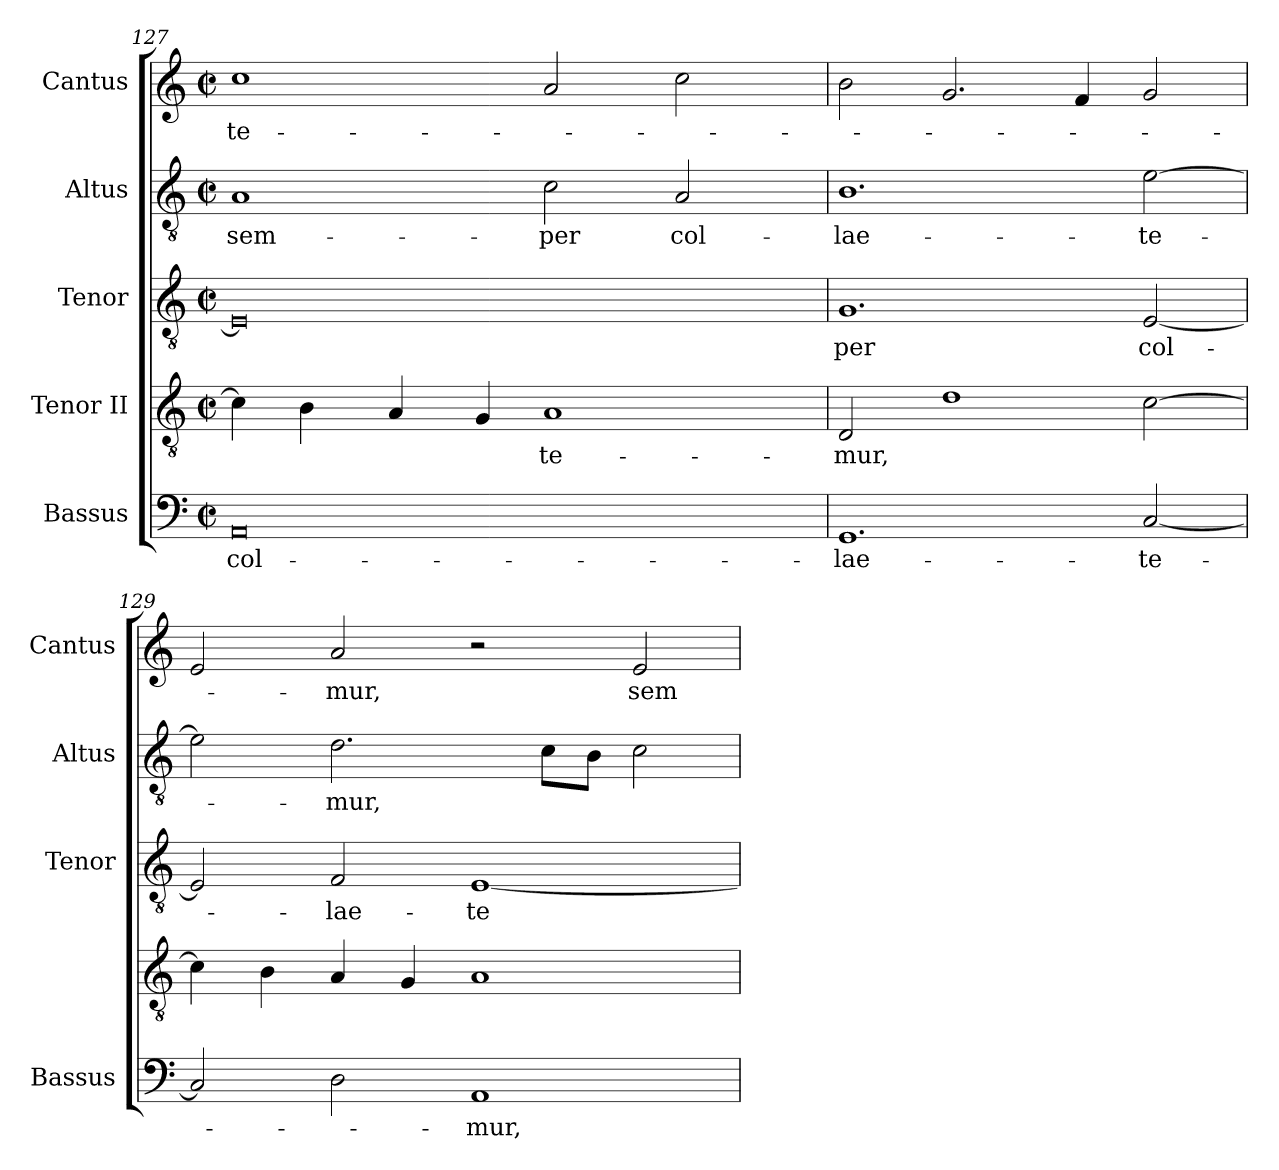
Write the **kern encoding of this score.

**kern	**text	**kern	**text	**kern	**text	**kern	**text	**kern	**text
*part5	*part5	*part4	*part4	*part3	*part3	*part2	*part2	*part1	*part1
*staff5	*staff5	*staff4	*staff4	*staff3	*staff3	*staff2	*staff2	*staff1	*staff1
*I"Bassus	*	*I"Tenor II	*	*I"Tenor	*	*I"Altus	*	*I"Cantus	*
*I'Bassus	*	*	*	*I'Tenor	*	*I'Altus	*	*I'Cantus	*
!!LO:PB:g=z
*clefF4	*	*clefGv2	*	*clefGv2	*	*clefGv2	*	*clefG2	*
*	*	*	*	*k[]	*	*k[]	*	*	*
*	*	*	*	*C:	*	*C:	*	*	*
*M2/2	*	*M2/2	*	*M2/2	*	*M2/2	*	*M2/2	*
*met(c|)	*	*met(c|)	*	*met(c|)	*	*met(c|)	*	*met(c|)	*
=127	=127	=127	=127	=127	=127	=127	=127	=127	=127
!	!LO:LY:b:cj	!	!	!	!	!	!LO:LY:b:cj	!	!LO:LY:b:cj
*	*	*^	*	*^	*	*	*	*	*
0AA	col-	4c\]	4.ryy	.	0E]	2ryy	.	1A	sem-	1cc	te-
.	.	4B\	.	.	.	.	.	.	.	.	.
.	.	.	1ryy	.	.	.	.	.	.	.	.
.	.	4A/	.	.	.	16ryy	.	.	.	.	.
.	.	.	.	.	.	1ryy	.	.	.	.	.
.	.	4G/	.	.	.	.	.	.	.	.	.
!	!	!	!	!LO:LY:b:cj	!	!	!	!	!LO:LY:b:cj	!	!
.	.	1A	.	te-	.	.	.	2c\	-per	2a/	.
.	.	.	2ryy	.	.	.	.	.	.	.	.
!	!	!	!	!	!	!	!	!	!LO:LY:b:cj	!	!
.	.	.	.	.	.	.	.	2A/	col-	2cc\	.
.	.	.	.	.	.	4..ryy	.	.	.	.	.
.	.	.	8ryy	.	.	.	.	.	.	.	.
=128	=128	=128	=128	=128	=128	=128	=128	=128	=128	=128	=128
!	!LO:LY:b:cj	!	!	!LO:LY:b	!	!	!LO:LY:b:cj	!	!LO:LY:b:cj	!	!
*	*	*v	*v	*	*	*	*	*	*	*	*
*	*	*	*	*v	*v	*	*	*	*	*
1.GG	-lae-	2D/	-mur,	1.G	per	1.B	-lae-	2b\	.
.	.	1d	.	.	.	.	.	2.g/	.
.	.	.	.	.	.	.	.	4f/	.
!	!LO:LY:b:cj	!	!	!	!LO:LY:b	!	!LO:LY:b:cj	!	!
[<2C/	-te-	[>2c\	.	[<2E/	col-	[>2e\	-te-	2g/	.
=129	=129	=129	=129	=129	=129	=129	=129	=129	=129
2C/]	.	4c\]	.	2E/]	.	2e\]	.	2e/	.
.	.	4B\	.	.	.	.	.	.	.
!	!	!	!	!	!LO:LY:b:cj	!	!LO:LY:b	!	!LO:LY:b:cj
2D\	.	4A/	.	2F/	-lae-	2.d\	-mur,	2a/	-mur,
.	.	4G/	.	.	.	.	.	.	.
!	!LO:LY:b:cj	!	!	!	!LO:LY:b:cj	!	!	!	!
1AA	-mur,	1A	.	[<1E	-te-	.	.	2r	.
.	.	.	.	.	.	8c\L	.	.	.
.	.	.	.	.	.	8B\J	.	.	.
!	!	!	!	!	!	!	!	!	!LO:LY:b:cj
.	.	.	.	.	.	2c\	.	2e/	sem-
=	=	=	=	=	=	=	=	=	=
*-	*-	*-	*-	*-	*-	*-	*-	*-	*-
